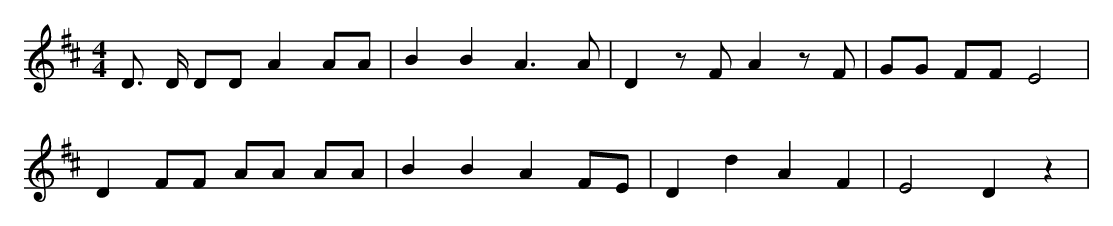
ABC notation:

X:1
M:4/4
K:D
D3/2 D/ DD A2 AA|B2 B2 A3 A|D2 z F A2 z F|GG FF E4|
D2 FF AA AA|B2 B2 A2 FE|D2 d2 A2 F2|E4 D2 z2|
